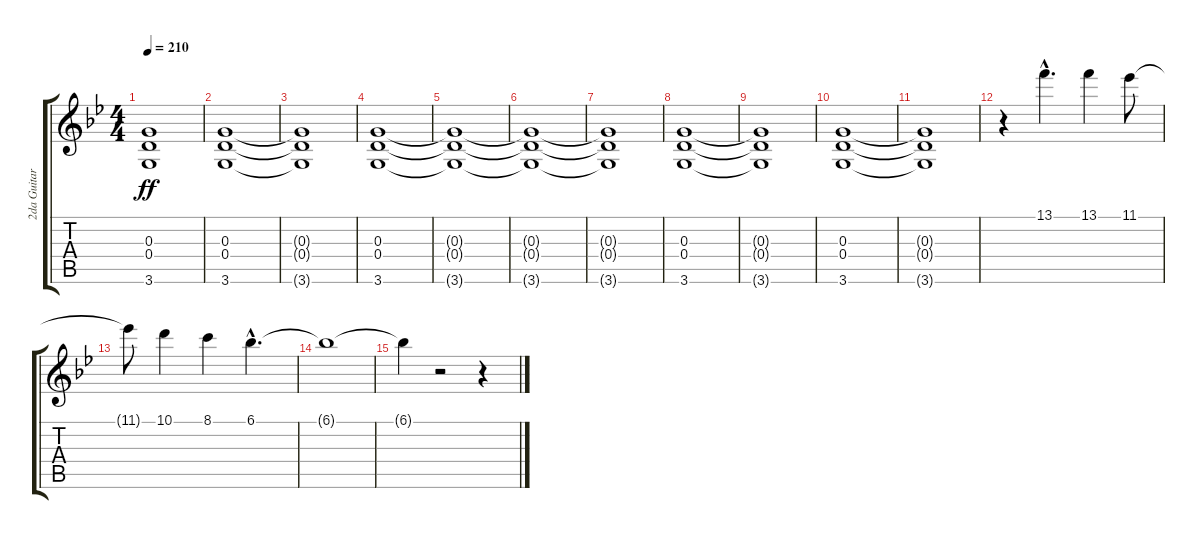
\track ("2da Guitarra" "2da Guitar") {instrument overdrivenguitar}
\staff {score tabs}
\tuning (E4 B3 G3 D3 A2 E2) {hide}
\ts (4 4)
\tempo 210
\clef g2
\ks gminor
(0.3{t} 0.4{t} 3.6{t}).1{dy ff} |
(0.3 0.4 3.6).1 |
(0.3{t} 0.4{t} 3.6{t}).1 |
(0.3 0.4 3.6).1 |
(0.3{t} 0.4{t} 3.6{t}).1 |
(0.3{t} 0.4{t} 3.6{t}).1 |
(0.3{t} 0.4{t} 3.6{t}).1 |
(0.3 0.4 3.6).1 |
(0.3{t} 0.4{t} 3.6{t}).1 |
(0.3 0.4 3.6).1 |
(0.3{t} 0.4{t} 3.6{t}).1 |
r.4 13.1{hac}.4{d} 13.1.4 11.1.8 |
11.1{t}.8 10.1.4 8.1.4 6.1{hac}.4{d} |
6.1{t}.1 |
6.1{t}.4 r.2 r.4
